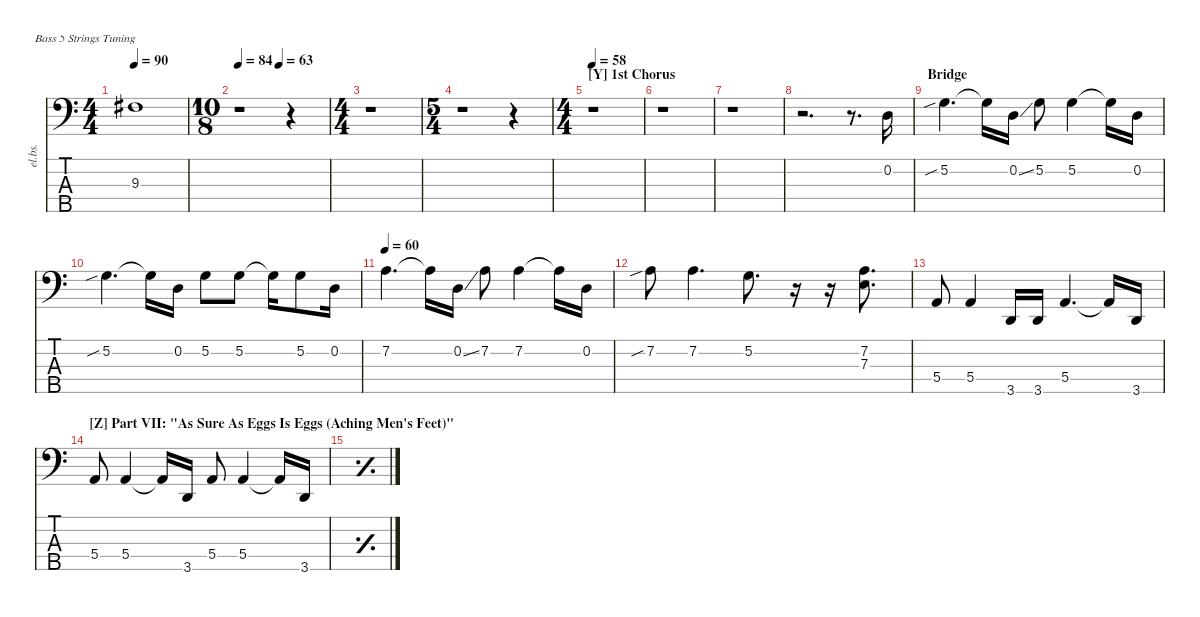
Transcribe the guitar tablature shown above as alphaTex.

\defaultSystemsLayout 4
\hideDynamics
\bracketExtendMode nobrackets
\track ("E.Bass" "el.bs.") {solo instrument electricbassfinger}
\staff {score tabs}
\tuning (G2 D2 A1 E1 B0)
\ts (4 4)
\beaming (8 2 2 2 2)
\tempo 90
\clef f4
\ks c
9.3{acc #}.1{dy mf} |
\ts (10 8)
\beaming (8 3 3 3 1)
\tempo 84
\tempo (63 0.45)
r.1 r.4 |
\ts (4 4)
\beaming (8 2 2 2 2)
r.1 |
\ts (5 4)
\beaming (8 6 4)
r.1 r.4 |
\ts (4 4)
\beaming (8 2 2 2 2)
\section ("Y" "1st Chorus")
\tempo 58
r.1 |
r.1 |
r.1 |
r.2{d} r.8{d} 0.2.16 |
\section ("" "Bridge")
5.2{sib}.4{d} 5.2{t}.16 0.2{ss}.16 5.2.8 5.2.4 5.2{t}.16 0.2.16 |
5.2{sib}.4{d} 5.2{t}.16 0.2.16 5.2.8 5.2.8 5.2{t}.16 5.2.8 0.2.16 |
\tempo 60
7.2.4{d} 7.2{t}.16 0.2{ss}.16 7.2.8 7.2.4 7.2{t}.16 0.2.16 |
7.2{sib}.8 7.2.4{d} 5.2.8{d} r.16 r.16 (7.2 7.3).8{d} |
5.4.8 5.4.4 3.5.16 3.5.16 5.4.4{d} 5.4{t}.16 3.5.16 |
\section ("Z" "Part VII: \"As Sure As Eggs Is Eggs (Aching Men's Feet)\"")
5.4.8 5.4.4 5.4{t}.16 3.5.16 5.4.8 5.4.4 5.4{t}.16 3.5.16 |
\simile simple
